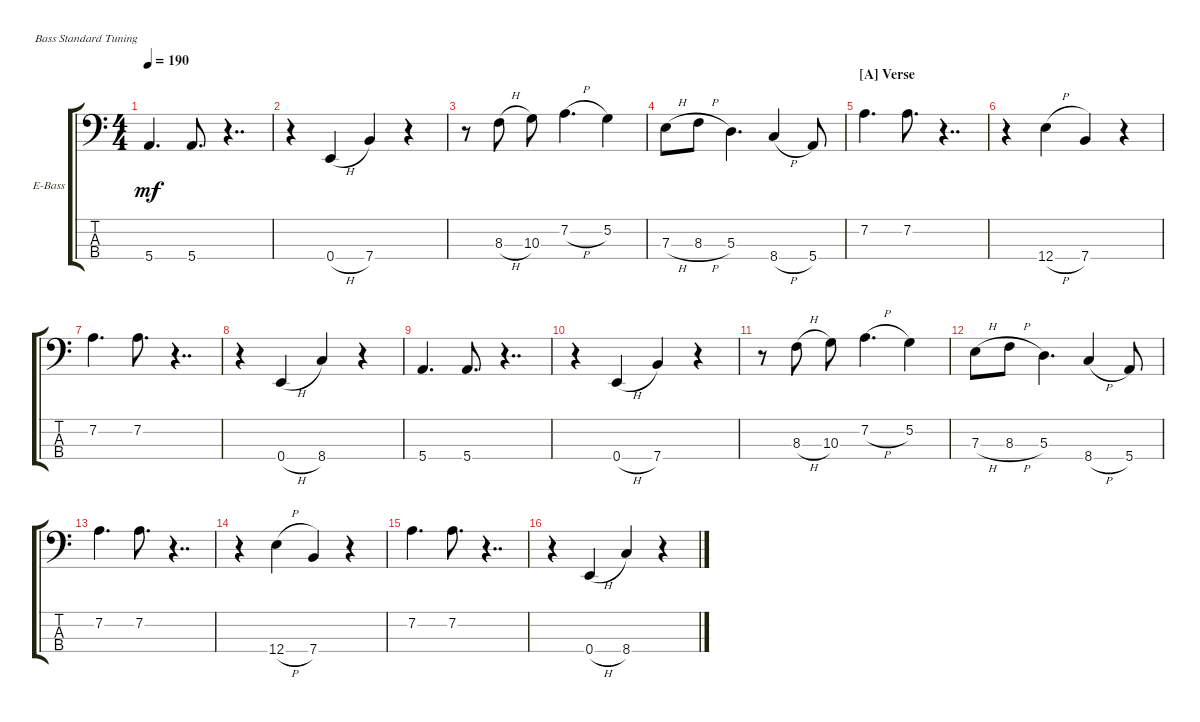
\defaultSystemsLayout 4
\bracketExtendMode groupsimilarinstruments
\firstSystemTrackNameOrientation horizontal
\otherSystemsTrackNameOrientation horizontal
\track ("Electric Bass" "E-Bass") {instrument electricbassfinger}
\staff {score tabs}
\tuning (G2 D2 A1 E1)
\ts (4 4)
\tempo 190
\clef f4
\scale
0.333333
\ks c
5.4.4{d dy mf} 5.4.8{d} r.4{dd} |
\scale
0.333333 r.4 0.4{h}.4 7.4.4 r.4 |
\scale
0.333333 r.8 8.3{h}.8 10.3.8 7.2{h}.4{d} 5.2.4 |
\scale
0.333333 7.3{h}.8 8.3{h}.8 5.3.4{d} 8.4{h}.4 5.4.8 |
\section ("A" "Verse")
\scale
0.333333 7.2.4{d} 7.2.8{d} r.4{dd} |
\scale
0.333333 r.4 12.4{h}.4 7.4.4 r.4 |
\scale
0.333333 7.2.4{d} 7.2.8{d} r.4{dd} |
\scale
0.333333 r.4 0.4{h}.4 8.4.4 r.4 |
\scale
0.333333 5.4.4{d} 5.4.8{d} r.4{dd} |
\scale
0.333333 r.4 0.4{h}.4 7.4.4 r.4 |
\scale
0.333333 r.8 8.3{h}.8 10.3.8 7.2{h}.4{d} 5.2.4 |
\scale
0.333333 7.3{h}.8 8.3{h}.8 5.3.4{d} 8.4{h}.4 5.4.8 |
\scale
0.333333 7.2.4{d} 7.2.8{d} r.4{dd} |
\scale
0.333333 r.4 12.4{h}.4 7.4.4 r.4 |
\scale
0.333333 7.2.4{d} 7.2.8{d} r.4{dd} |
\scale
0.333333 r.4 0.4{h}.4 8.4.4 r.4
